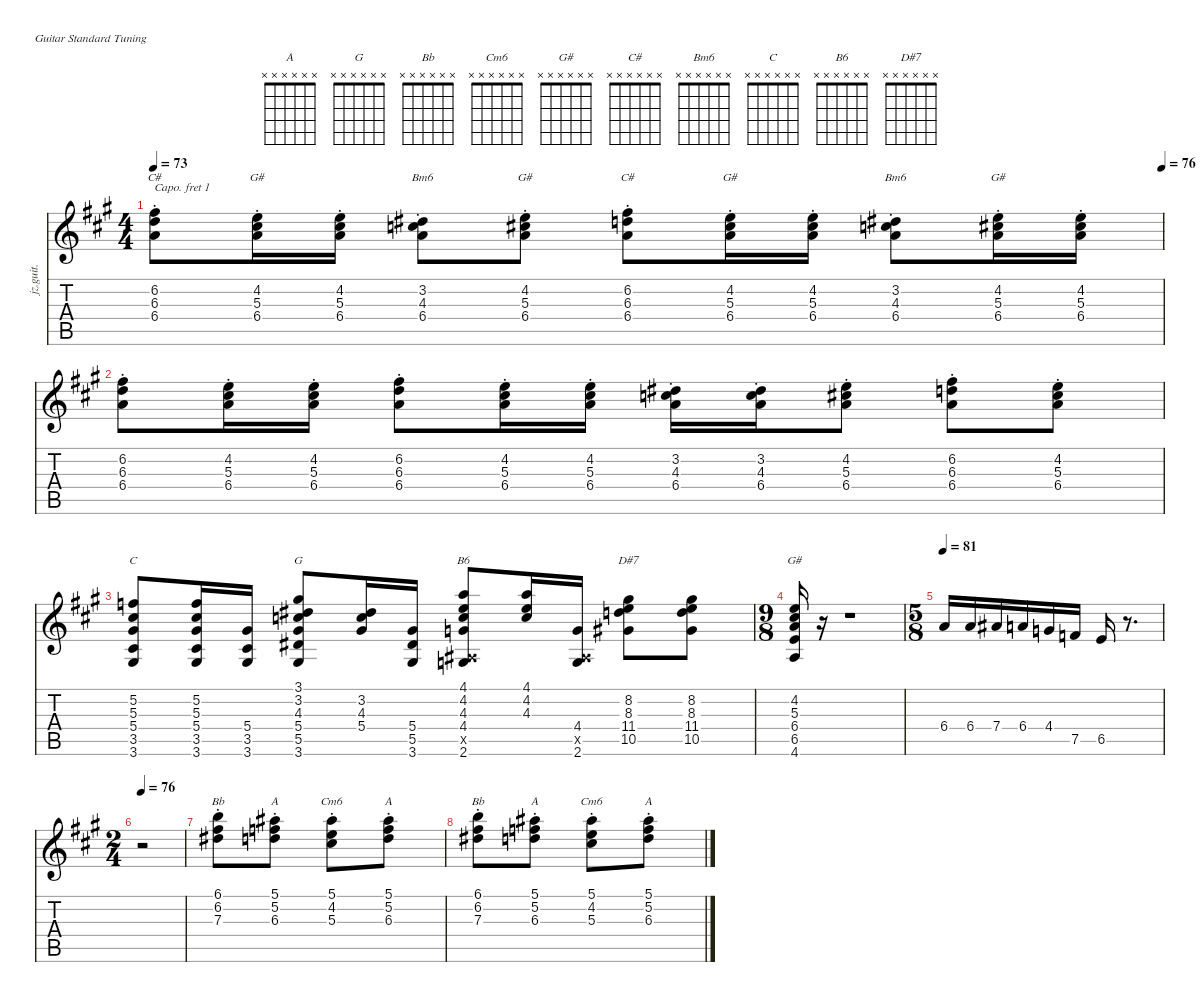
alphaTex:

\defaultSystemsLayout 4
\hideDynamics
\bracketExtendMode nobrackets
\otherSystemsTrackNameOrientation horizontal
\track ("Piano Gtr Adapt (mute if listening mix)" "jz.guit.") {mute instrument electricguitarjazz}
\staff {score tabs}
\capo 1
\tuning (E4 B3 G3 D3 A2 E2)
\chord ("A" x x x x x x)
\chord ("G" x x x x x x)
\chord ("Bb" x x x x x x)
\chord ("Cm6" x x x x x x)
\chord ("G#" x x x x x x)
\chord ("C#" x x x x x x)
\chord ("Bm6" x x x x x x)
\chord ("C" x x x x x x)
\chord ("B6" x x x x x x)
\chord ("D#7" x x x x x x)
\ts (4 4)
\tempo 73
\tempo (76 1)
\clef g2
\ks a
(6.2{st acc #} 6.3{st acc forcenatural} 6.4{st acc forcenatural}).8{ch "C#" dy f beam Down} (4.2{st acc forcenatural} 5.3{st acc #} 6.4{st acc forcenatural}).16{ch "G#" beam Down} (4.2{st acc forcenatural} 5.3{st acc #} 6.4{st acc forcenatural}).16{beam Down} (3.2{st acc #} 4.3{st acc forcenatural} 6.4{st acc forcenatural}).8{ch "Bm6" beam Down} (4.2{st acc forcenatural} 5.3{st acc #} 6.4{st acc forcenatural}).8{ch "G#" beam Down} (6.2{st acc #} 6.3{st acc forcenatural} 6.4{st acc forcenatural}).8{ch "C#" beam Down} (4.2{st acc forcenatural} 5.3{st acc #} 6.4{st acc forcenatural}).16{ch "G#" beam Down} (4.2{st acc forcenatural} 5.3{st acc #} 6.4{st acc forcenatural}).16{beam Down} (3.2{st acc #} 4.3{st acc forcenatural} 6.4{st acc forcenatural}).8{ch "Bm6" beam Down} (4.2{st acc forcenatural} 5.3{st acc #} 6.4{st acc forcenatural}).16{ch "G#" beam Down} (4.2{st acc forcenatural} 5.3{st acc #} 6.4{st acc forcenatural}).16{beam Down} |
(6.2{st acc #} 6.3{st acc forcenatural} 6.4{st acc forcenatural}).8{beam Down} (4.2{st acc forcenatural} 5.3{st acc #} 6.4{st acc forcenatural}).16{beam Down} (4.2{st acc forcenatural} 5.3{st acc #} 6.4{st acc forcenatural}).16{beam Down} (6.2{st acc #} 6.3{st acc forcenatural} 6.4{st acc forcenatural}).8{beam Down} (4.2{st acc forcenatural} 5.3{st acc #} 6.4{st acc forcenatural}).16{beam Down} (4.2{st acc forcenatural} 5.3{st acc #} 6.4{st acc forcenatural}).16{beam Down} (3.2{st acc #} 4.3{st acc forcenatural} 6.4{st acc forcenatural}).16{beam Down} (3.2{st acc #} 4.3{st acc forcenatural} 6.4{st acc forcenatural}).16{beam Down} (4.2{st acc forcenatural} 5.3{st acc #} 6.4{st acc forcenatural}).8{beam Down} (6.2{st acc #} 6.3{st acc forcenatural} 6.4{st acc forcenatural}).8{beam Down} (4.2{st acc forcenatural} 5.3{st acc #} 6.4{st acc forcenatural}).8{beam Down} |
(5.2{acc forcenatural} 5.3{acc #} 5.4{acc #} 3.5{acc #} 3.6{acc #}).8{ch "C" beam Up} (5.2{acc forcenatural} 5.3{acc #} 5.4{acc #} 3.5{acc #} 3.6{acc #}).16{beam Up} (5.4{acc #} 3.5{acc #} 3.6{acc #}).16{beam Up} (3.1{acc #} 3.2{acc #} 4.3{acc forcenatural} 5.4{acc #} 5.5{acc #} 3.6{acc #}).8{ch "G" beam Up} (3.2{acc #} 4.3{acc forcenatural} 5.4{acc #}).16{beam Up} (5.4{acc #} 5.5{acc #} 3.6{acc #}).16{beam Up} (4.1{acc forcenatural} 4.2{acc forcenatural} 4.3{acc forcenatural} 4.4{acc forcenatural} 0.5{x acc #} 2.6{acc forcenatural}).8{ch "B6" beam Up} (4.1{acc forcenatural} 4.2{acc forcenatural} 4.3{acc forcenatural}).16{beam Up} (4.4{acc forcenatural} 0.5{x acc #} 2.6{acc forcenatural}).16{beam Up} (8.2{acc #} 8.3{acc forcenatural} 11.4{acc forcenatural} 10.5{acc #}).8{ch "D#7" beam Down} (8.2{acc #} 8.3{acc forcenatural} 11.4{acc forcenatural} 10.5{acc #}).8{beam Down} |
\ts (9 8)
\beaming (8 3 3 3)
(4.2{acc forcenatural} 5.3{acc #} 6.4{acc forcenatural} 6.5{acc forcenatural} 4.6{acc forcenatural}).16{ch "G#" beam Up} r.16{beam Up} r.1{beam Down} |
\ts (5 8)
\beaming (8 3 2)
\tempo 81
6.4{acc forcenatural}.16{beam Up} 6.4{acc forcenatural}.16{beam Up} 7.4{acc #}.16{beam Up} 6.4{acc forcenatural}.16{beam Up} 4.4{acc forcenatural}.16{beam Up} 7.5{acc forcenatural}.16{beam Up} 6.5{acc forcenatural}.16{beam Up} r.8{d beam Up} |
\ts (2 4)
\beaming (8 2 2)
\tempo 76
r.2{beam Down} |
(6.1{st acc forcenatural} 6.2{st acc #} 7.3{st acc #}).8{ch "Bb" beam Down} (5.1{st acc #} 5.2{st acc forcenatural} 6.3{st acc forcenatural}).8{ch "A" beam Down} (5.1{st acc #} 4.2{st acc forcenatural} 5.3{st acc #}).8{ch "Cm6" beam Down} (5.1{st acc #} 5.2{st acc forcenatural} 6.3{st acc forcenatural}).8{ch "A" beam Down} |
(6.1{st acc forcenatural} 6.2{st acc #} 7.3{st acc #}).8{ch "Bb" beam Down} (5.1{st acc #} 5.2{st acc forcenatural} 6.3{st acc forcenatural}).8{ch "A" beam Down} (5.1{st acc #} 4.2{st acc forcenatural} 5.3{st acc #}).8{ch "Cm6" beam Down} (5.1{st acc #} 5.2{st acc forcenatural} 6.3{st acc forcenatural}).8{ch "A" beam Down}
